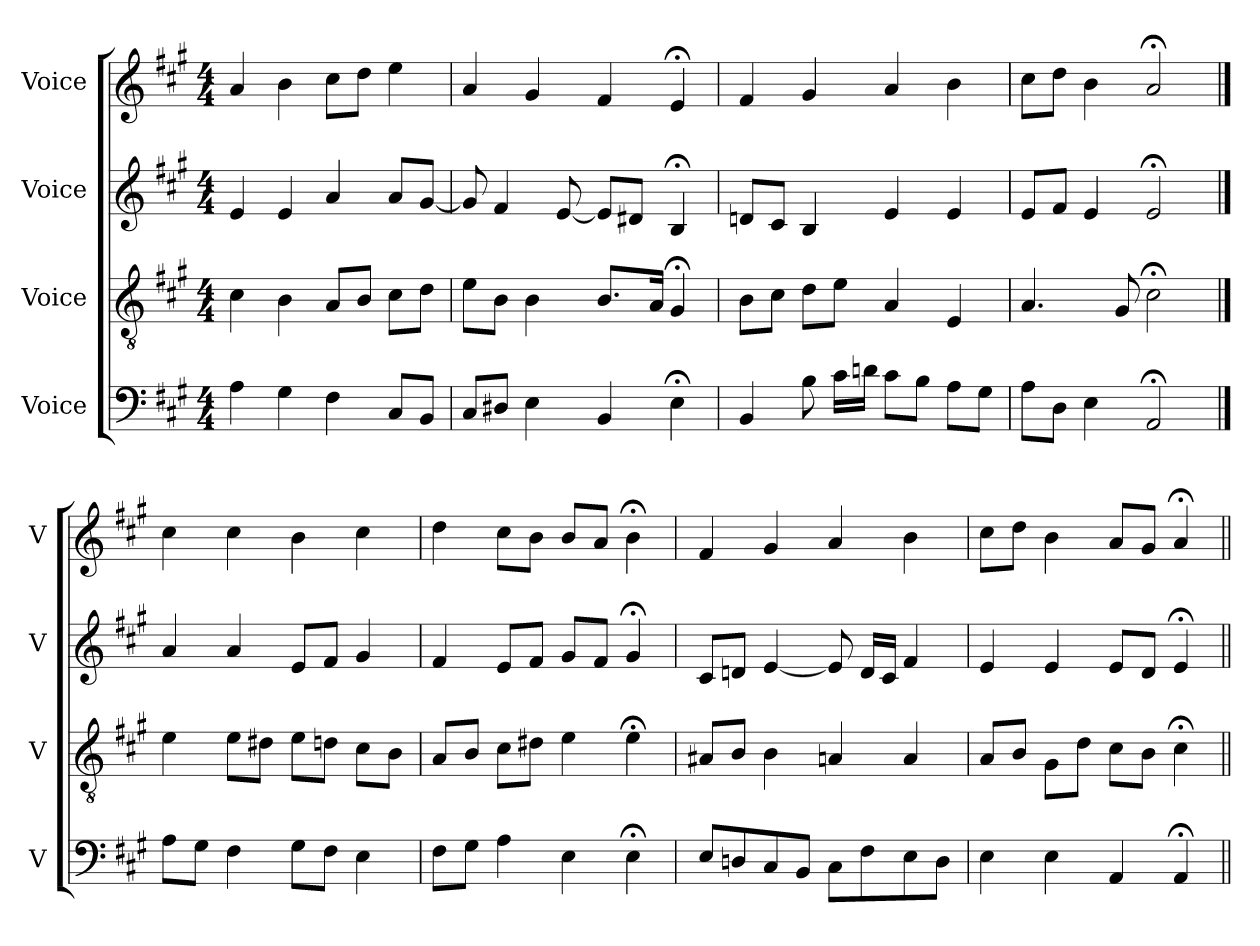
**kern	**kern	**kern	**kern
*part4	*part3	*part2	*part1
*staff4	*staff3	*staff2	*staff1
*I"Voice	*I"Voice	*I"Voice	*I"Voice
*I'V	*I'V	*I'V	*I'V
*clefF4	*clefGv2	*clefG2	*clefG2
*k[f#c#g#]	*k[f#c#g#]	*k[f#c#g#]	*k[f#c#g#]
*M4/4	*M4/4	*M4/4	*M4/4
*MM100	*MM100	*MM100	*MM100
=1	=1	=1	=1
4A\	4c#\	4e/	4a/
4G#\	4B\	4e/	4b\
4F#\	8A/L	4a/	8cc#\L
.	8B/J	.	8dd\J
8C#/L	8c#\L	8a/L	4ee\
8BB/J	8d\J	[8g#/J	.
=2	=2	=2	=2
8C#/L	8e\L	8g#/]	4a/
8D#X/J	8B\J	4f#/	.
4E\	4B\	.	4g#/
.	.	[8e/	.
4BB/	8.B/L	8e/L]	4f#/
.	.	8d#X/J	.
.	16A/Jk	.	.
4E;\	4G#;/	4B;/	4e;/
=3	=3	=3	=3
4BB/	8B\L	8dn/L	4f#/
.	8c#\J	8c#/J	.
8B\	8d\L	4B/	4g#/
16c#\LL	8e\J	.	.
16dn\JJ	.	.	.
8c#\L	4A/	4e/	4a/
8B\J	.	.	.
8A\L	4E/	4e/	4b\
8G#\J	.	.	.
=4	=4	=4	=4
8A\L	4.A/	8e/L	8cc#\L
8D\J	.	8f#/J	8dd\J
4E\	.	4e/	4b\
.	8G#/	.	.
2AA;/	2c#;\	2e;/	2a;/
!!LO:LB:g=z
==5	==5	==5	==5
8A\L	4e\	4a/	4cc#\
8G#\J	.	.	.
4F#\	8e\L	4a/	4cc#\
.	8d#X\J	.	.
8G#\L	8e\L	8e/L	4b\
8F#\J	8dn\J	8f#/J	.
4E\	8c#\L	4g#/	4cc#\
.	8B\J	.	.
=6	=6	=6	=6
8F#\L	8A/L	4f#/	4dd\
8G#\J	8B/J	.	.
4A\	8c#\L	8e/L	8cc#\L
.	8d#X\J	8f#/J	8b\J
4E\	4e\	8g#/L	8b/L
.	.	8f#/J	8a/J
4E;\	4e;\	4g#;/	4b;\
=7	=7	=7	=7
8E/L	8A#X/L	8c#/L	4f#/
8Dn/	8B/J	8dn/J	.
8C#/	4B\	[4e/	4g#/
8BB/J	.	.	.
8C#\L	4An/	8e/]	4a/
8F#\	.	16d/LL	.
.	.	16c#/JJ	.
8E\	4A/	4f#/	4b\
8D\J	.	.	.
=8	=8	=8	=8
4E\	8A/L	4e/	8cc#\L
.	8B/J	.	8dd\J
4E\	8G#\L	4e/	4b\
.	8d\J	.	.
4AA/	8c#\L	8e/L	8a/L
.	8B\J	8d/J	8g#/J
4AA;/	4c#;\	4e;/	4a;/
=||	=||	=||	=||
*-	*-	*-	*-
